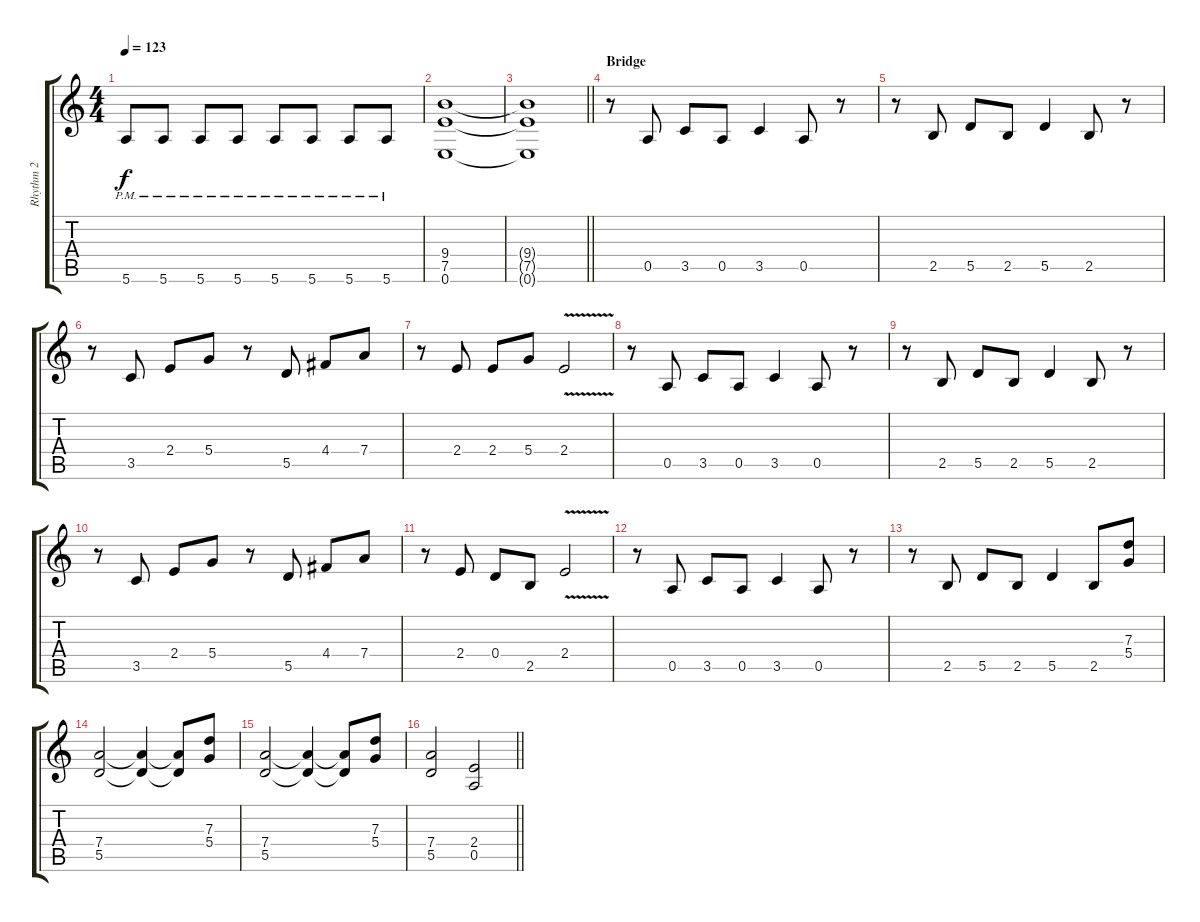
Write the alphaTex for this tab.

\track ("Rhythm 2" "Rhythm 2") {instrument overdrivenguitar}
\staff {score tabs}
\tuning (E4 B3 G3 D3 A2 E2) {hide}
\ts (4 4)
\tempo 123
\clef g2
\ks c
5.6{pm}.8{dy f} 5.6{pm}.8 5.6{pm}.8 5.6{pm}.8 5.6{pm}.8 5.6{pm}.8 5.6{pm}.8 5.6{pm}.8 |
(9.4 7.5 0.6).1 |
\barLineRight lightlight
(9.4{t} 7.5{t} 0.6{t}).1 |
\section ("" "Bridge")
r.8 0.5.8 3.5.8 0.5.8 3.5.4 0.5.8 r.8 |
r.8 2.5.8 5.5.8 2.5.8 5.5.4 2.5.8 r.8 |
r.8 3.5.8 2.4.8 5.4.8 r.8 5.5.8 4.4.8 7.4.8 |
r.8 2.4.8 2.4.8 5.4.8 2.4{v}.2 |
r.8 0.5.8 3.5.8 0.5.8 3.5.4 0.5.8 r.8 |
r.8 2.5.8 5.5.8 2.5.8 5.5.4 2.5.8 r.8 |
r.8 3.5.8 2.4.8 5.4.8 r.8 5.5.8 4.4.8 7.4.8 |
r.8 2.4.8 0.4.8 2.5.8 2.4{v}.2 |
r.8 0.5.8 3.5.8 0.5.8 3.5.4 0.5.8 r.8 |
r.8 2.5.8 5.5.8 2.5.8 5.5.4 2.5.8 (7.3 5.4).8 |
(7.4 5.5).2 (7.4{t} 5.5{t}).4 (7.4{t} 5.5{t}).8 (7.3 5.4).8 |
(7.4 5.5).2 (7.4{t} 5.5{t}).4 (7.4{t} 5.5{t}).8 (7.3 5.4).8 |
\barLineRight lightlight
(7.4 5.5).2 (2.4 0.5).2
